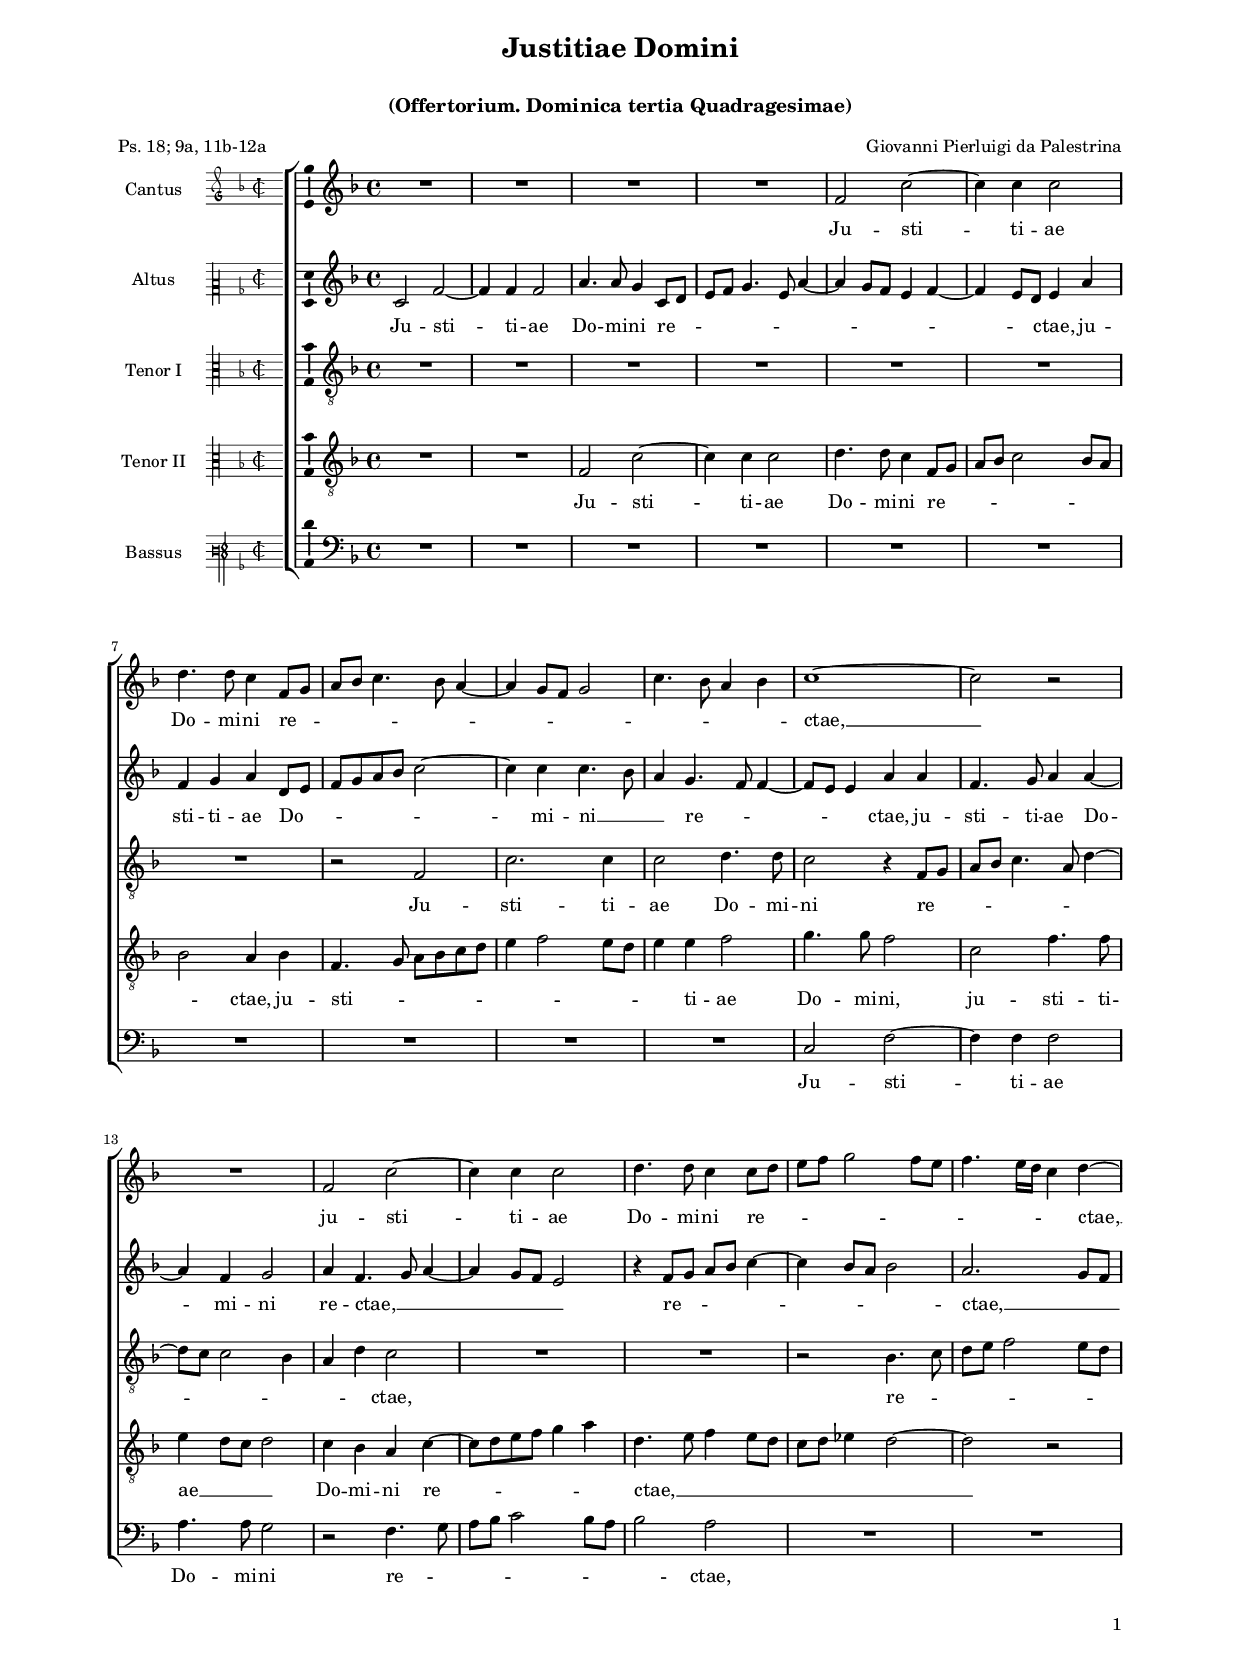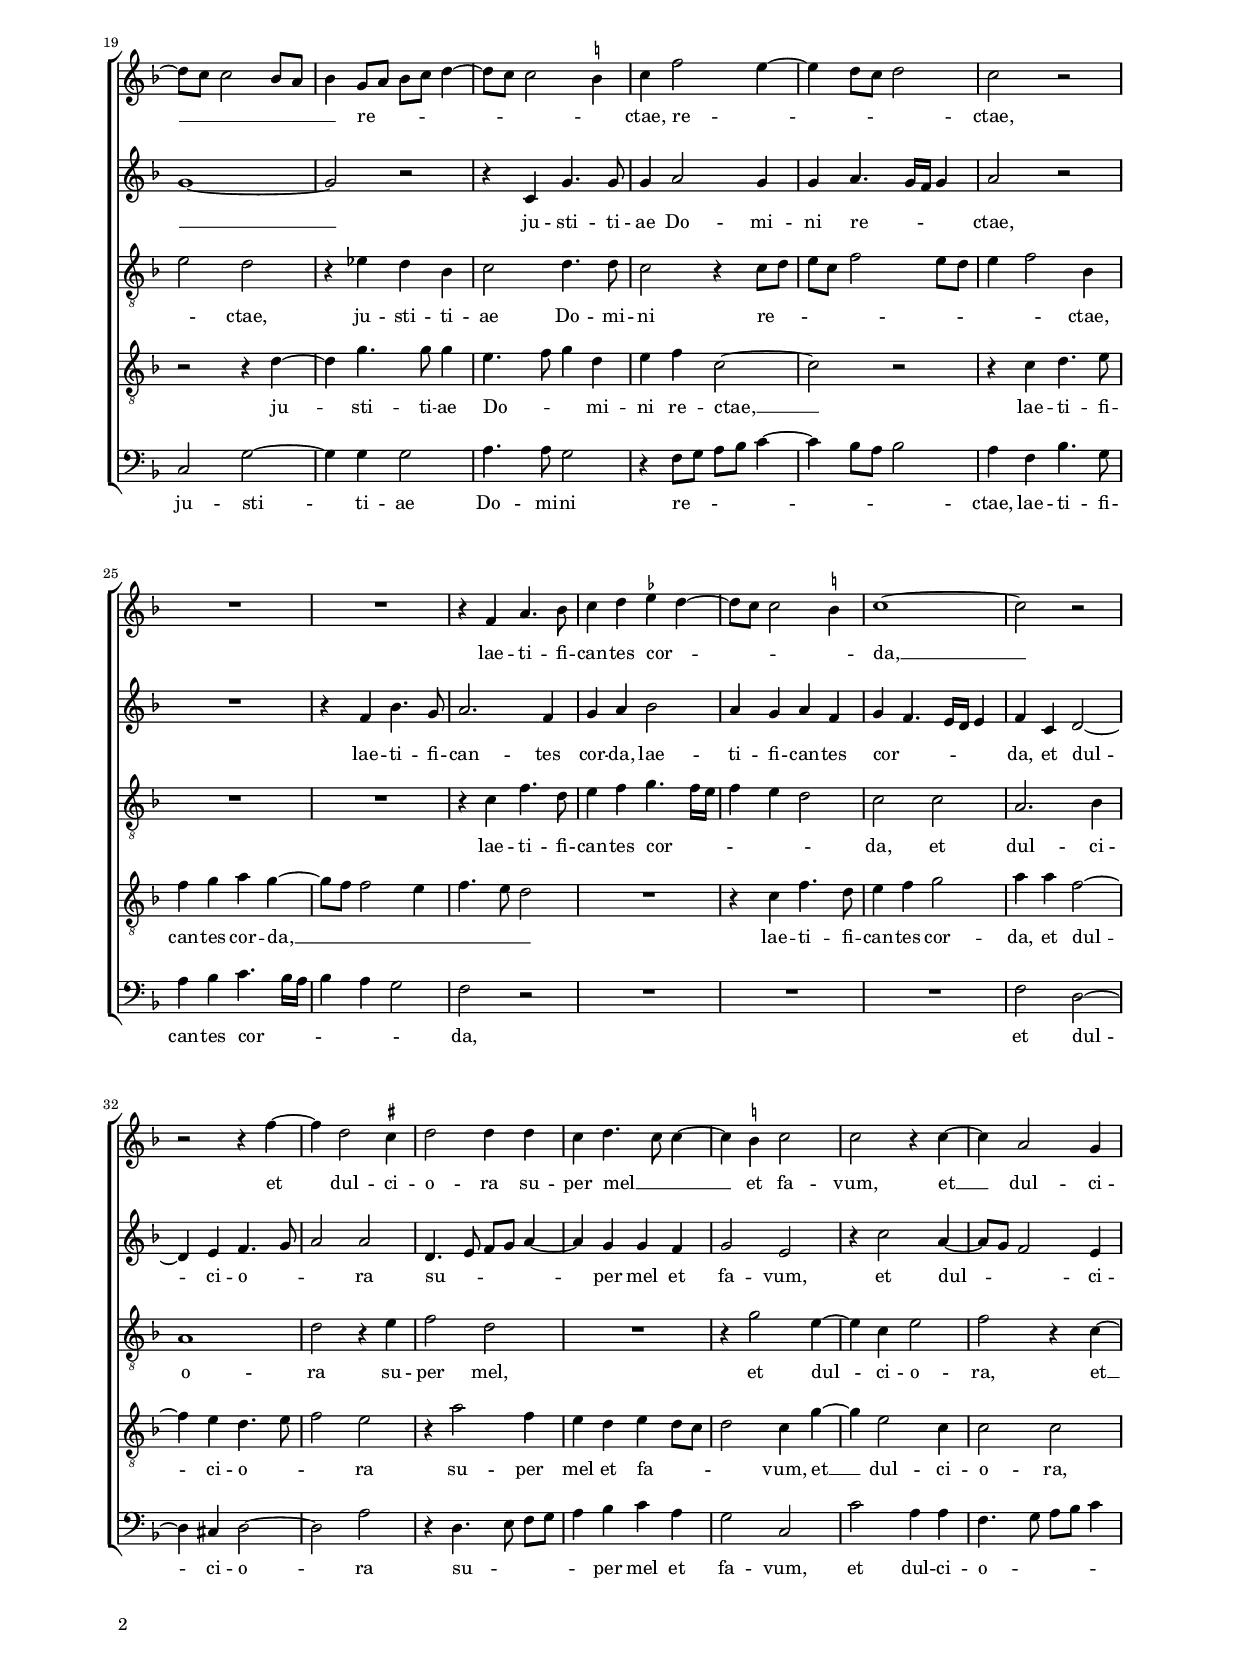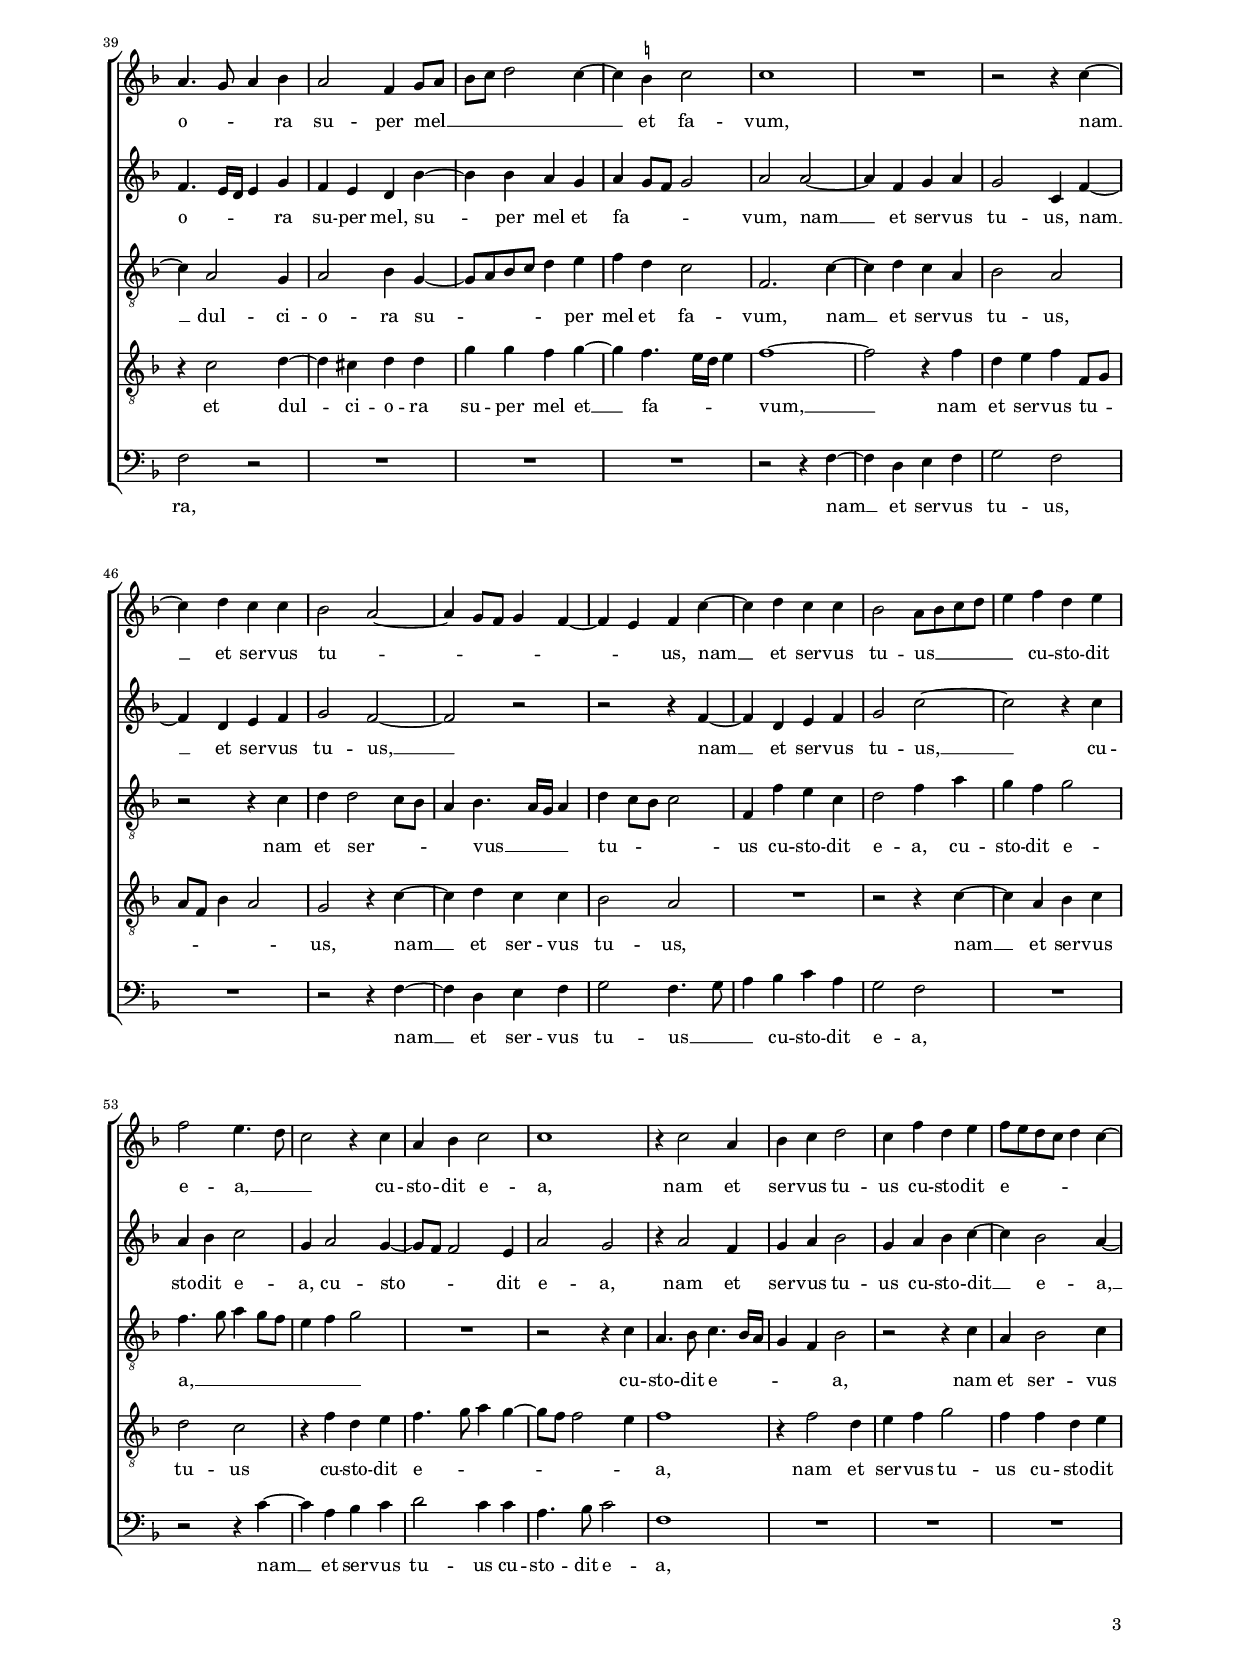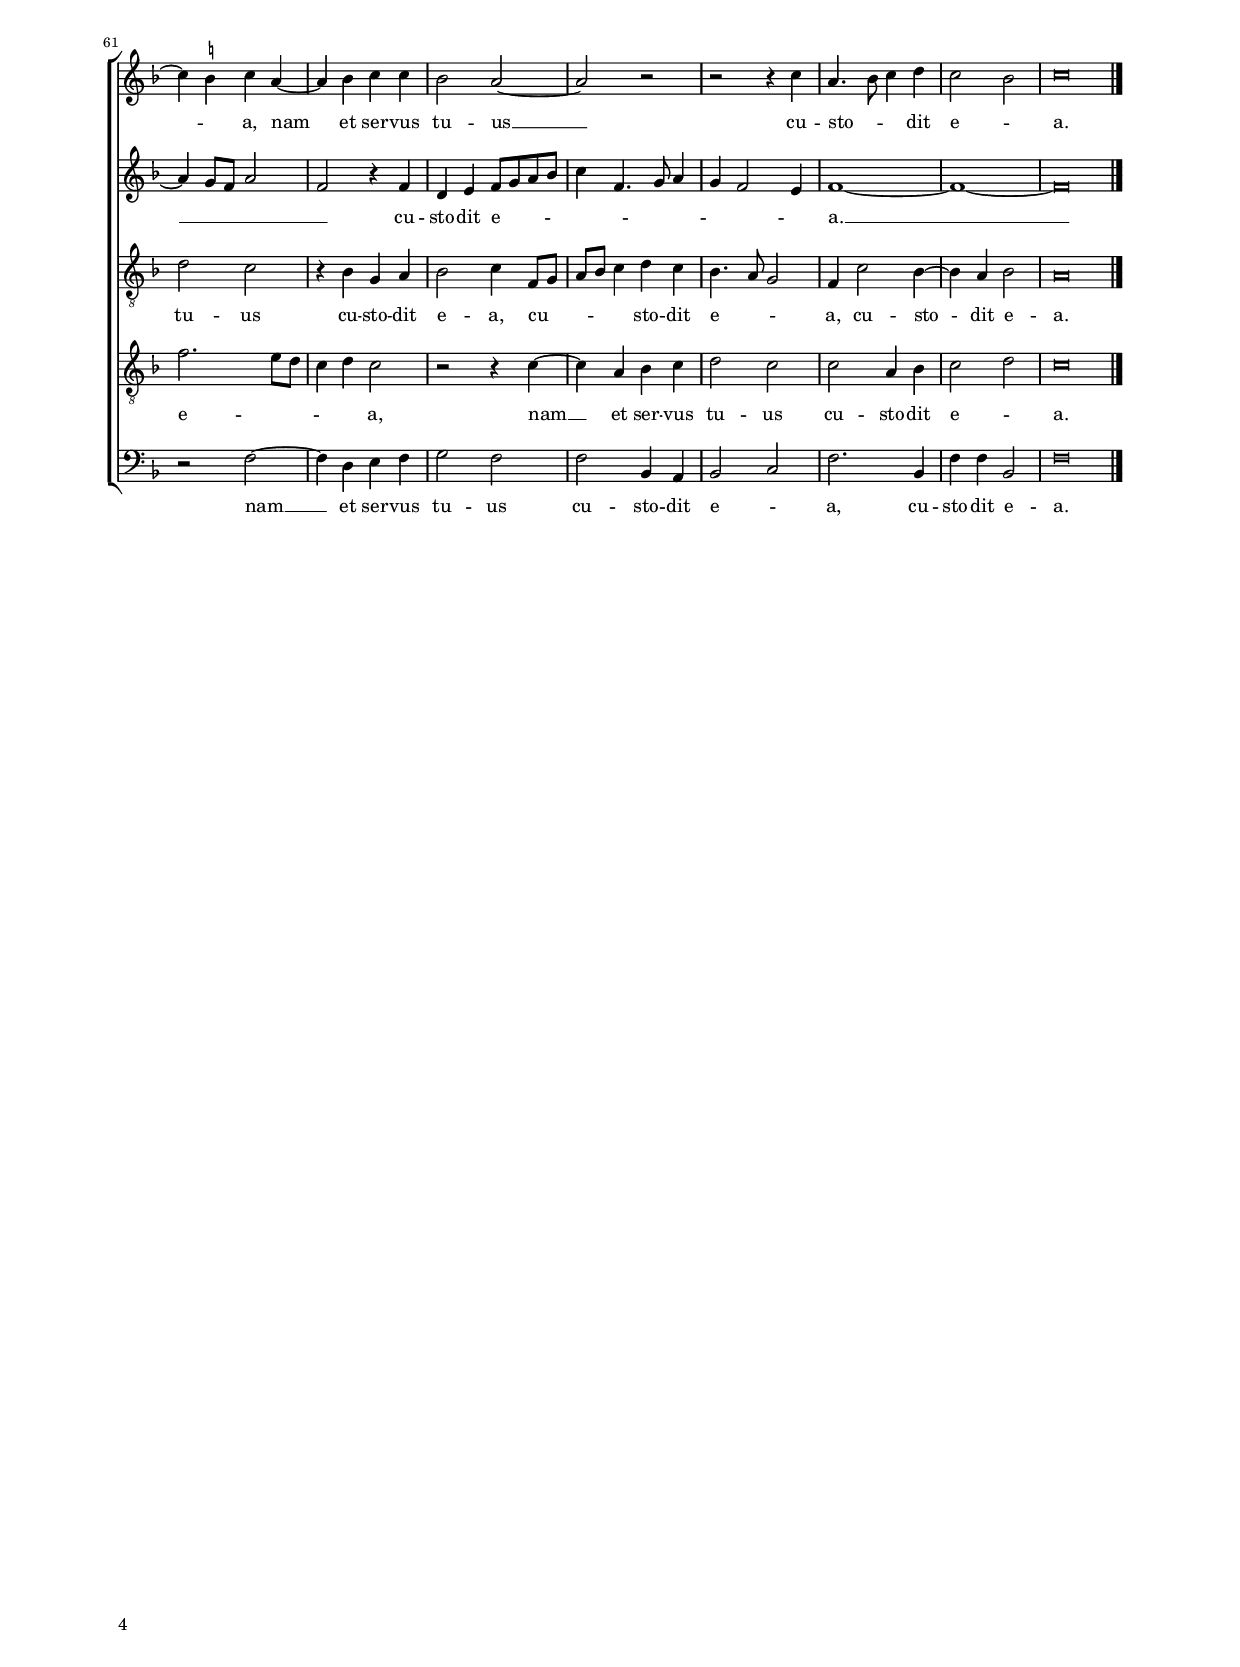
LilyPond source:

\header
{
  title="Justitiae Domini"
  subtitle=\markup { \column { \transparent "x" "(Offertorium. Dominica tertia Quadragesimae)" \transparent "x" } }
  composer="Giovanni Pierluigi da Palestrina"
  poet="Ps. 18; 9a, 11b-12a"
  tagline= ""
}

\version "2.22.2"
\language deutsch
#(set-global-staff-size 15)
% #(set-default-paper-size "letter")
#(ly:set-option 'point-and-click #f)




	ficta = { \once \set suggestAccidentals = ##t }

	forget = #(define-music-function (music) (ly:music?) #{
		\accidentalStyle forget
		$music
		\accidentalStyle default
		#})


    
\paper
	{
	top-margin = 1.6 \cm
	bottom-margin = 1 \cm
	left-margin = 2 \cm
	right-margin = 2 \cm
	ragged-bottom = ##f
	ragged-last-bottom = ##t
	print-page-number = ##f
	system-system-spacing = #'((basic-distance . 17) (minimum-distance . 14) (padding . 5) (strechability . 150))
    oddFooterMarkup=\markup   \fill-line { "" \fromproperty #'page:page-number-string }
    evenFooterMarkup=\markup  \fill-line { \fromproperty #'page:page-number-string "" }
    last-bottom-spacing = #'((basic-distance . 12) (minimum-distance . 7) (padding . 4))
    %systems-per-page = 3
%   page-count = 3
%	min-systems-per-page = 3
%	print-all-headers = ##t
%	print-first-page-number = ##t
%	first-page-number = 1
	}

	
global = {
	\key f \major
	\time 4/4
    \set Score.tempoHideNote = ##t
    \tempo 4 = 100
    \skip 1*67
    \set Score.measureLength = #(ly:make-moment 2/1)
    \skip 1*2 \bar "|."
	}
    

incipitcantus = \relative c' {
    \time 2/2
    \clef "petrucci-g2"
    \key f \major
    }
    
incipitcantusVoice = <<
    \new MensuralVoice <<
        { s1 \noBreak }
        \incipitcantus
    >>
    >>
    
    
incipitaltus = \relative c' {
    \time 2/2
    \clef "petrucci-c2"
    \key f \major
    s4 \bar ""
    }
    
incipitaltusVoice = <<
    \new MensuralVoice <<
        { s1 \noBreak }
        \incipitaltus
    >>
    >>
    
incipittenor = \relative c' {
    \time 2/2
    \clef "petrucci-c3"
    \key f \major
    }
    
incipittenorVoice = <<
    \new MensuralVoice <<
        { s1 \noBreak }
        \incipittenor
    >>
    >>
    
incipitquintus = \relative c' {
    \time 2/2
    \clef "petrucci-c3"
    \key f \major
    }
    
incipitquintusVoice = <<
    \new MensuralVoice <<
        { s1 \noBreak }
        \incipitquintus
    >>
    >>
    
    
incipitbassus= \relative c {
    \time 2/2
    \clef "petrucci-f3"
    \key f \major
    }
    
incipitbassusVoice = <<
    \new MensuralVoice <<
        { s1 \noBreak }
        \incipitbassus
    >>
    >>


cantus =  \relative c''
	{
	R1
	R1
	R1
	R1
%5
	f,2 c'~ |
	c4 c c2
	d4. d8 c4 f,8 g
	a8 b c4. b8 a4~
	a4 g8 f g2
%10
	c4. b8 a4 b |
	c1~
	c2 r
	R1
	f,2 c'~
%15
	c4 c c2 |
	d4. d8 c4 c8 d
	e8 f g2 f8 e
	f4. e16 d c4 d~
	d8 c c2 b8 a
%20
	b4 g8 a b c d4~ |
	d8 c c2 \ficta h4
	c4 f2 e4~
	e4 d8 c d2
	c2 r
%25
	R1 |
	R1
	r4 f, a4. b8
	c4 d \ficta es d~
	d8 c c2 \ficta h4
%30
	c1~ |
	c2 r
	r2 r4 f~
	f4 d2 \ficta cis4
	d2 d4 d
%35
	c4 d4. c8 c4~ |
	c4 \ficta h c2
	c2 r4 c~
	c4 a2 g4
	a4. g8 a4 b
%40
	a2 f4 g8 a |
	b8 c d2 c4~
	c4 \ficta h c2
	c1
	R1
%45
	r2 r4 c~ |
	c4 d c c
	b2 a~
	a4 g8 f g4 f~
	f4 e f c'~
%50
	c4 d c c |
	b2 a8 b c d
	e4 f d e
	f2 e4. d8
	c2 r4 c
%55
	a4 b c2 |
	c1
	r4 c2 a4
	b4 c d2
	c4 f d e
%60
	f8 e d c d4 c~ |
	c4 \ficta h c a~
	a4 b c c
	b2 a~
	a2 r
%65
	r2 r4 c |
	a4. b8 c4 d
	c2 b
	c\breve |
	}


altus =  \relative c'
	{
	c2 f~
	f4 f f2
	a4. a8 g4 c,8 d
	e8 f g4. e8 a4~
%5
	a4 g8 f e4 f~ |
	f4 e8 d e4 a
	f4 g a d,8 e
	f8 g a b c2~
	c4 c c4. b8
%10
	a4 g4. f8 f4~ |
	f8 e e4 a a
	f4. g8 a4 a~
	a4 f g2
	a4 f4. g8 a4~
%15
	a4 g8 f e2 |
	r4 f8 g a b c4~
	c4 b8 a b2
	a2. g8 f
	g1~
%20
	g2 r |
	r4 c, g'4. g8
	g4 a2 g4
	g4 a4. g16 f g4
	a2 r
%25
	R1 |
	r4 f b4. g8
	a2. f4
	g4 a b2
	a4 g a f
%30
	g4 f4. e16 d e4 |
	f4 c d2~
	d4 e f4. g8
	a2 a
	d,4. e8 f g a4~
%35
	a4 g g f |
	g2 e
	r4 c'2 a4~
	a8 g f2 e4
	f4. e16 d e4 g
%40
	f4 e d b'~ |
	b4 b a g
	a4 g8 f g2
	a2 a~
	a4 f g a
%45
	g2 c,4 f~ |
	f4 d e f
	g2 f~
	f2 r
	r2 r4 f~
%50
	f4 d e f
	g2 c~
	c2 r4 c
	a4 b c2
	g4 a2 g4~
%55
	g8 f f2 e4 |
	a2 g
	r4 a2 f4
	g4 a b2
	g4 a b c~
%60
	c4 b2 a4~ |
	a4 g8 f a2
	f2 r4 f
	d4 e f8 g a b
	c4 f,4. g8 a4
%65
	g4 f2 e4 |
	f1~
	f1~
	f\breve |
	}


tenor =  \relative c'
	{
	R1
	R1
	R1
	R1
%5
	R1 |
	R1
	R1
	r2 f,
	c'2. c4
%10
	c2 d4. d8 |
	c2 r4 f,8 g
	a8 b c4. a8 d4~
	d8 c c2 b4
	a4 d c2
%15
	R1 |
	R1
	r2 b4. c8
	d8 e f2 e8 d
	e2 d
%20
	r4 es d b |
	c2 d4. d8
	c2 r4 c8 d
	e8 c f2 e8 d
	e4 f2 b,4
%25
	R1 |
	R1
	r4 c f4. d8
	e4 f g4. f16 e
	f4 e d2
%30
	c2 c |
	a2. b4
	a1
	d2 r4 e
	f2 d
%35
	R1 |
	r4 g2 e4~
	e4 c e2
	f2 r4 c~
	c4 a2 g4
%40
	a2 b4 g~ |
	g8 a b c d4 e
	f4 d c2
	f,2. c'4~
	c4 d c a
%45
	b2 a |
	r2 r4 c
	d4 d2 c8 b
	a4 b4. a16 g a4
	d4 c8 b c2
%50
	f,4 f' e c |
	d2 f4 a
	g4 f g2
	f4. g8 a4 g8 f
	e4 f g2
%55
	R1 |
	r2 r4 c,
	a4. b8 c4. b16 a
	g4 f b2
	r2 r4 c
%60
	a4 b2 c4 |
	d2 c
	r4 b g a
	b2 c4 f,8 g
	a8 b c4 d c
%65
	b4. a8 g2 |
	f4 c'2 b4~
	b4 a b2
	a\breve |
	}


quintus  =  \relative c'
	{
	R1
	R1
	f,2 c'~
	c4 c c2
%5
	d4. d8 c4 f,8 g |
	a8 b c2 b8 a
	b2 a4 b
	f4. g8 a8 b c d
	e4 f2 e8 d
%10
	e4 e f2 |
	g4. g8 f2
	c2 f4. f8
	e4 d8 c d2
	c4 b a c~
%15
	c8 d e f g4 a |
	d,4. e8 f4 e8 d
	c8 d es4 d2~
	d2 r
	r2 r4 d~
%20
	d4 g4. g8 g4 |
	e4. f8 g4 d
	e4 f c2~
	c2 r
	r4 c d4. e8
%25
	f4 g a g~ |
	g8 f f2 e4
	f4. e8 d2
	R1
	r4 c f4. d8
%30
	e4 f g2 |
	a4 a f2~
	f4 e d4. e8
	f2 e
	r4 a2 f4
%35
	e4 d e d8 c |
	d2 c4 g'~
	g4 e2 c4
	c2 c
	r4 c2 d4~
%40
	d4 cis d d |
	g4 g f g~
	g4 f4. e16 d e4
	f1~
	f2 r4 f
%45
	d4 e f f,8 g |
	a8 f b4 a2
	g2 r4 c~
	c4 d c c
	b2 a
%50
	R1 |
	r2 r4 c~
	c4 a b c
	d2 c
	r4 f d e
%55
	f4. g8 a4 g~ |
	g8 f f2 e4
	f1
	r4 f2 d4
	e4 f g2
%60
	f4 f d e |
	f2. e8 d
	c4 d c2
	r2 r4 c~
	c4 a b c
%65
	d2 c |
	c2 a4 b
	c2 d
	c\breve |
	}


bassus  =  \relative c
	{
	R1
	R1
	R1
	R1
%5
	R1 |
	R1
	R1
	R1
	R1
%10
	R1 |
	c2 f~
	f4 f f2
	a4. a8 g2
	r2 f4. g8
%15
	a8 b c2 b8 a |
	b2 a
	R1
	R1
	c,2 g'~
%20
	g4 g g2 |
	a4. a8 g2
	r4 f8 g a b c4~
	c4 b8 a b2
	a4 f b4. g8
%25
	a4 b c4. b16 a |
	b4 a g2
	f2 r
	R1
	R1
%30
	R1 |
	f2 d~
	d4 cis d2~
	d2 a'
	r4 d,4. e8 f[ g]
%35
	a4 b c a |
	g2 c,
	c'2 a4 a
	f4. g8 a b c4
	f,2 r
%40
	R1 |
	R1
	R1
	r2 r4 f~
	f4 d e f
%45
	g2 f |
	R1
	r2 r4 f~
	f4 d e f
	g2 f4. g8
%50
	a4 b c a |
	g2 f
	R1
	r2 r4 c'~
	c4 a b c
%55
	d2 c4 c |
	a4. b8 c2
	f,1
	R1
	R1
%60
	R1 |
	r2 f~
	f4 d e f
	g2 f
	f2 b,4 a
%65
	b2 c |
	f2. b,4
	f'4 f b,2
	f'\breve |
	}


lyricscantus = \lyricmode {
	Ju -- sti -- ti -- ae Do -- mi -- ni re -- _ _ _ _ _ _ _ _ _ _ _ _ _ ctae, __
    ju -- sti -- ti -- ae Do -- mi -- ni re -- _ _ _ _ _ _ _ _ _ _ ctae, __ _ _ _ _ _
    re -- _ _ _ _ _ _ _ ctae,
    re -- _ _ _ _ ctae,
    lae -- ti -- fi -- can -- tes cor -- _ _ _ _ da, __
    et dul -- ci -- o -- ra su -- per mel __ _ _ et fa -- vum,
    et __ dul -- ci -- o -- _ _ ra su -- per mel __ _ _ _ _ _ et fa -- vum,
    nam __ et ser -- vus tu -- _ _ _ _ _ _ us,
    nam __ et ser -- vus tu -- us __ _ _ _ _
    cu -- sto -- dit e -- a, __ _ _
    cu -- sto -- dit e -- a,
    nam et ser -- vus tu -- us
    cu -- sto -- dit e -- _ _ _ _ _ _ a,
    nam et ser -- vus tu -- us __
    cu -- sto -- _ _ dit e -- _ a.
	}


lyricsaltus = \lyricmode {
	Ju -- sti -- ti -- ae Do -- mi -- ni re -- _ _ _ _ _ _ _ _ _ _ _ _ ctae,
    ju -- sti -- ti -- ae Do -- _ _ _ _ _ _ mi -- ni __ _ _ re -- _ _ _ _ ctae,
    ju -- sti -- ti -- ae Do -- mi -- ni re -- ctae, __ _ _ _ _ _
    re -- _ _ _ _ _ _ _ ctae, __ _ _ _
    ju -- sti -- ti -- ae Do -- mi -- ni re -- _ _ _ ctae,
    lae -- ti -- fi -- can -- tes cor -- da,
    lae -- ti -- fi -- can -- tes cor -- _ _ _ _ da,
    et dul -- ci -- o -- _ _ ra su -- _ _ _ _ per mel et fa -- vum,
    et dul -- _ _ ci -- o -- _ _ _ ra su -- per mel,
    su -- per mel et fa -- _ _ _ vum,
    nam __ et ser -- vus tu -- us,
    nam __ et ser -- vus tu -- us, __
    nam __ et ser -- vus tu -- us, __
    cu -- sto -- dit e -- a,
    cu -- sto -- _ _ dit e -- a,
    nam et ser -- vus tu -- us
    cu -- sto -- dit __ e -- a, __ _ _ _ _
    cu -- sto -- dit e -- _ _ _ _ _ _ _ _ _ _ a. __
	}


lyricstenor = \lyricmode {
	Ju -- sti -- ti -- ae Do -- mi -- ni re -- _ _ _ _ _ _ _ _ _ _ _ ctae,
    re -- _ _ _ _ _ _ _ ctae,
    ju -- sti -- ti -- ae Do -- mi -- ni re -- _ _ _ _ _ _ _ _ ctae,
    lae -- ti -- fi -- can -- tes cor -- _ _ _ _ _ da,
    et dul -- ci -- o -- ra su -- per mel,
    et dul -- ci -- o -- ra,
    et __ dul -- ci -- o -- ra su -- _ _ _ _ per mel et fa -- vum,
    nam __ et ser -- vus tu -- us,
    nam et ser -- _ _ _ vus __ _ _ _ tu -- _ _ _ us
    cu -- sto -- dit e -- a,
    cu -- sto -- dit e -- a, __ _ _ _ _ _ _ _
    cu -- sto -- dit e -- _ _ _ _ a,
    nam et ser -- vus tu -- us
    cu -- sto -- dit e -- a,
    cu -- _ _ _ _ sto -- dit e -- _ _ a,
    cu -- sto -- dit e -- a.
	}


lyricsquintus = \lyricmode {
	Ju -- sti -- ti -- ae Do -- mi -- ni re -- _ _ _ _ _ _ _ ctae,
    ju -- sti -- _ _ _ _ _ _ _ _ _ _ ti -- ae Do -- mi -- ni,
    ju -- sti -- ti -- ae __ _ _ _ Do -- mi -- ni re -- _ _ _ _ _ ctae, __ _ _ _ _ _ _ _ _
    ju -- sti -- ti -- ae Do -- _ _ mi -- ni re -- ctae, __
    lae -- ti -- fi -- can -- tes cor -- da, __ _ _ _ _ _ _
    lae -- ti -- fi -- can -- tes cor -- da,
    et dul -- ci -- o -- _ _ ra su -- per mel et fa -- _ _ _ vum,
    et __ dul -- ci -- o -- ra,
    et dul -- ci -- o -- ra su -- per mel et __ fa -- _ _ _ vum, __
    nam et ser -- vus tu -- _ _ _ _ _ us,
    nam __ et ser -- vus tu -- us,
    nam __ et ser -- vus tu -- us
    cu -- sto -- dit e -- _ _ _ _ _ _ a,
    nam et ser -- vus tu -- us
    cu -- sto -- dit e -- _ _ _ _ a,
    nam __ et ser -- vus tu -- us
    cu -- sto -- dit e -- _ a.
	}


lyricsbassus = \lyricmode {
	Ju -- sti -- ti -- ae Do -- mi -- ni re -- _ _ _ _ _ _ _ ctae,
    ju -- sti -- ti -- ae Do -- mi -- ni re -- _ _ _ _ _ _ _ ctae,
    lae -- ti -- fi -- can -- tes cor -- _ _ _ _ _ da,
    et dul -- ci -- o -- ra su -- _ _ _ _ per mel et fa -- vum,
    et dul -- ci -- o -- _ _ _ _ ra,
    nam __ et ser -- vus tu -- us,
    nam __ et ser -- vus tu -- us __ _ _
    cu -- sto -- dit e -- a,
    nam __ et ser -- vus tu -- us
    cu -- sto -- dit e -- a,
    nam __ et ser -- vus tu -- us
    cu -- sto -- dit e -- _ a,
    cu -- sto -- dit e -- a.
	}


\score
{  
    \transpose c c {
	\new ChoirStaff \with { \override StaffGrouper.staff-staff-spacing.basic-distance = #12 }
	<<

	\new Staff << \global
	\new Voice="v1" {
		\set Staff.instrumentName="Cantus"
        \incipit \incipitcantusVoice
%		\set Staff.instrumentName= "S"
		\set Staff.midiInstrument = "reed organ"
		\clef violin
		\cantus }
	\new Lyrics \lyricsto "v1" {\lyricscantus }
	>>


	\new Staff << \global
	\new Voice="v2" {
		\set Staff.instrumentName="Altus"
        \incipit \incipitaltusVoice
%		\set Staff.instrumentName= "A"
		\set Staff.midiInstrument = "reed organ"
		\clef violin % "G_8"
		\altus}
	\new Lyrics \lyricsto "v2" {\lyricsaltus }
	>>


	\new Staff << \global
	\new Voice="v3" {
		\set Staff.instrumentName="Tenor I"
        \incipit \incipittenorVoice
%		\set Staff.instrumentName= "T"
		\set Staff.midiInstrument = "reed organ"
		\clef "G_8"
		\tenor }
	\new Lyrics \lyricsto "v3" {\lyricstenor }
	>>


	\new Staff << \global
	\new Voice="v5" {
		\set Staff.instrumentName="Tenor II"
        \incipit \incipitquintusVoice
%		\set Staff.instrumentName= "Q"
		\set Staff.midiInstrument = "reed organ"
		\clef "G_8"
		\quintus}
	\new Lyrics \lyricsto "v5" {\lyricsquintus }
	>>


	\new Staff << \global
	\new Voice="v4" {
		\set Staff.instrumentName="Bassus"
        \incipit \incipitbassusVoice
%		\set Staff.instrumentName= "B"
		\set Staff.midiInstrument = "reed organ"
		\clef bass 
		\bassus }
	\new Lyrics \lyricsto "v4" {\lyricsbassus}
	>>

	>>
	} % transpose

	\layout
	{
	indent = 3\cm
    incipit-width = 1.3 \cm
	\context { \Lyrics \override VerticalAxisGroup.nonstaff-relatedstaff-spacing.padding = #1.4 }
%	\context { \Lyrics \override LyricText.font-size = #1 }
	\context { \Staff \override TimeSignature.break-visibility = #end-of-line-invisible }
	\context { \Staff \consists "Ambitus_engraver" }
%	\context { \Voice \override Slur.transparent = ##t }
	\context { \Score \override BarNumber.padding = #2 }
	\context { \Voice \override NoteHead.style = #'baroque }
	}

\midi
	{    	
	}

}


% EOF
